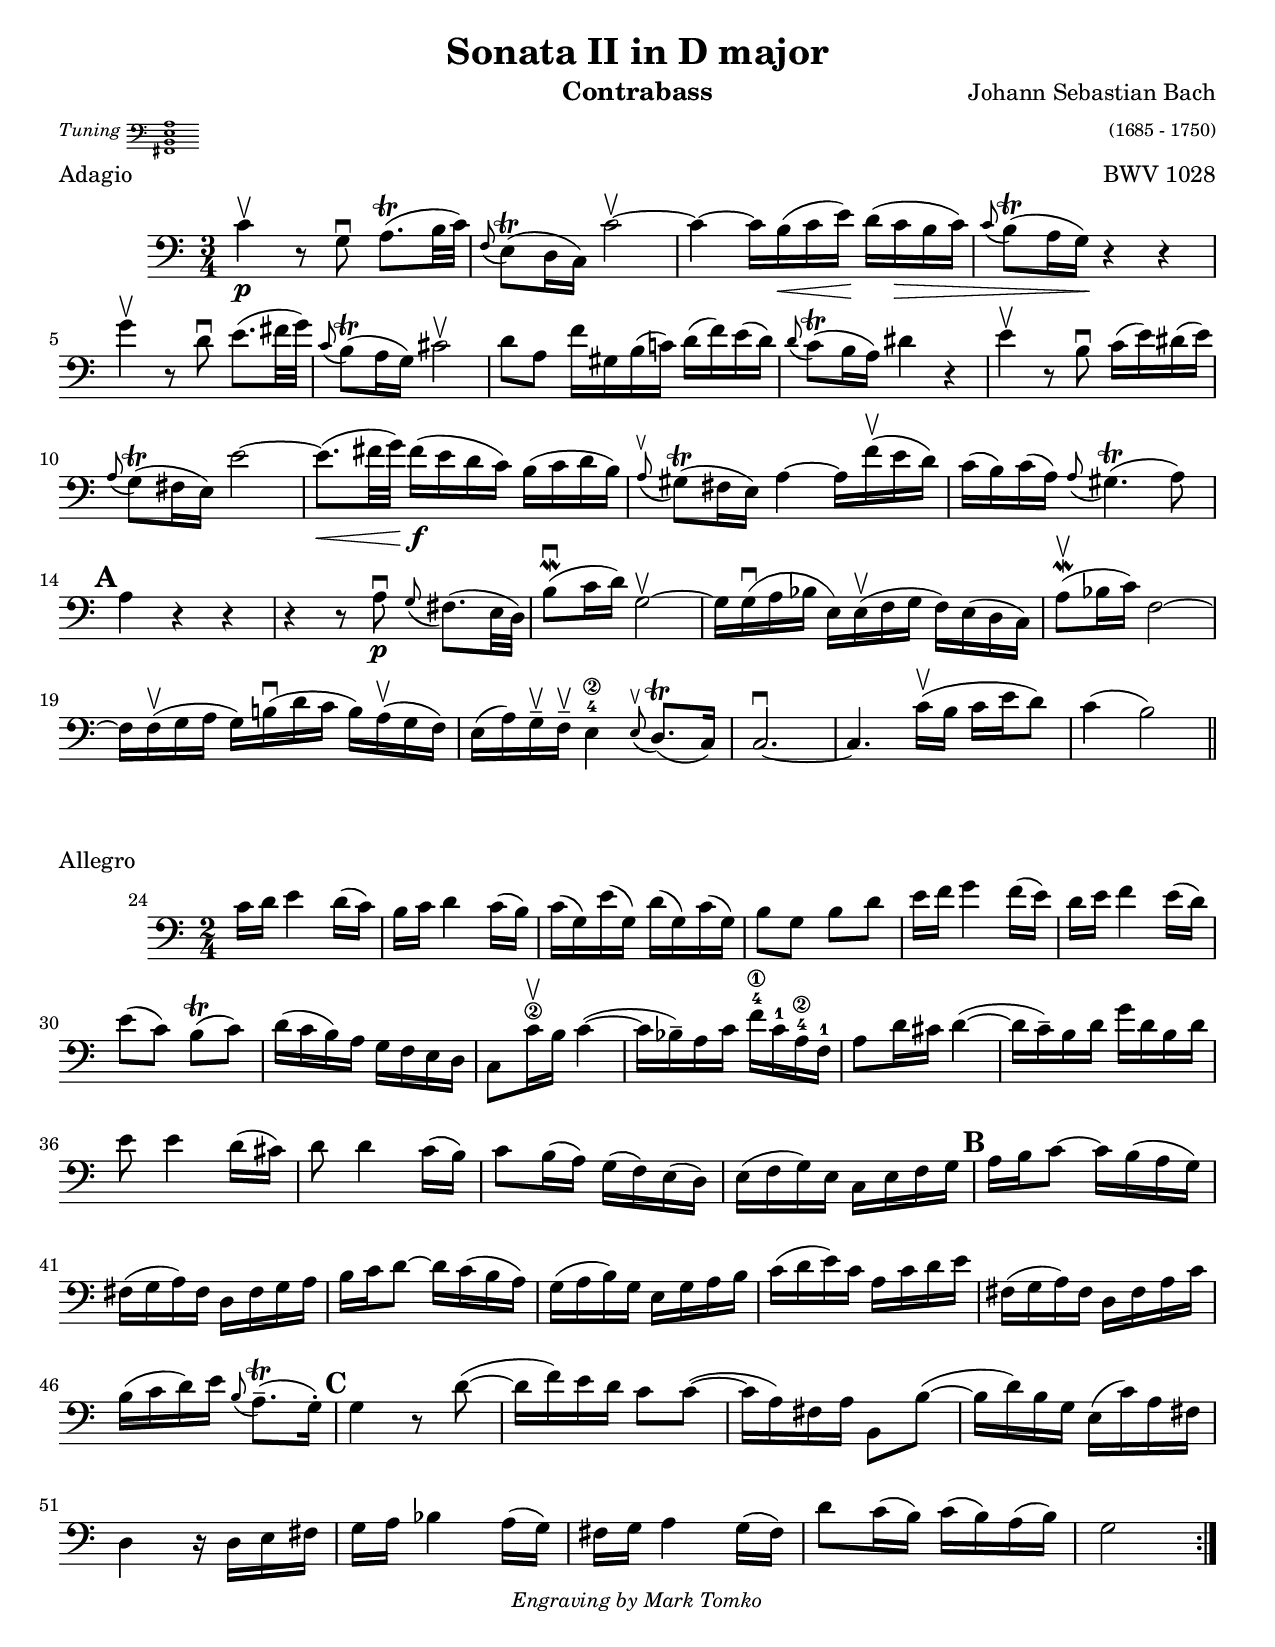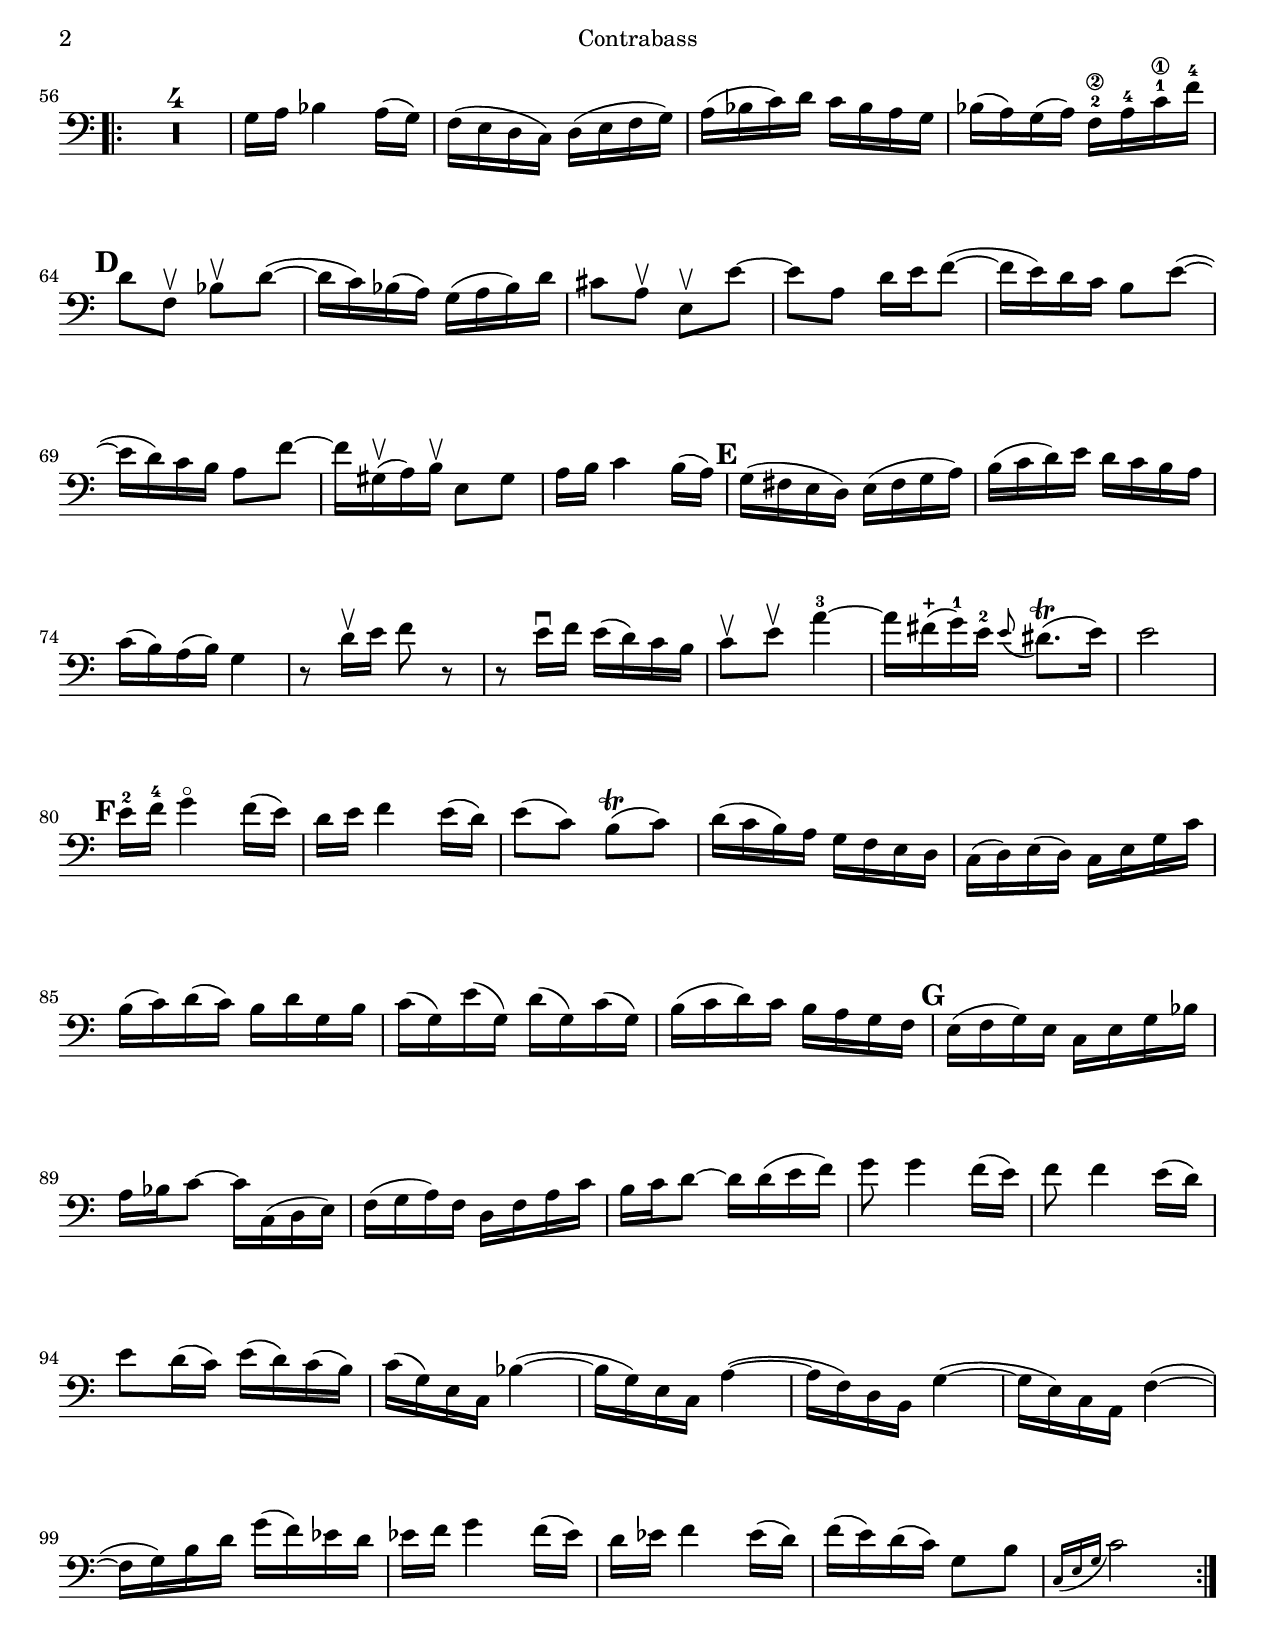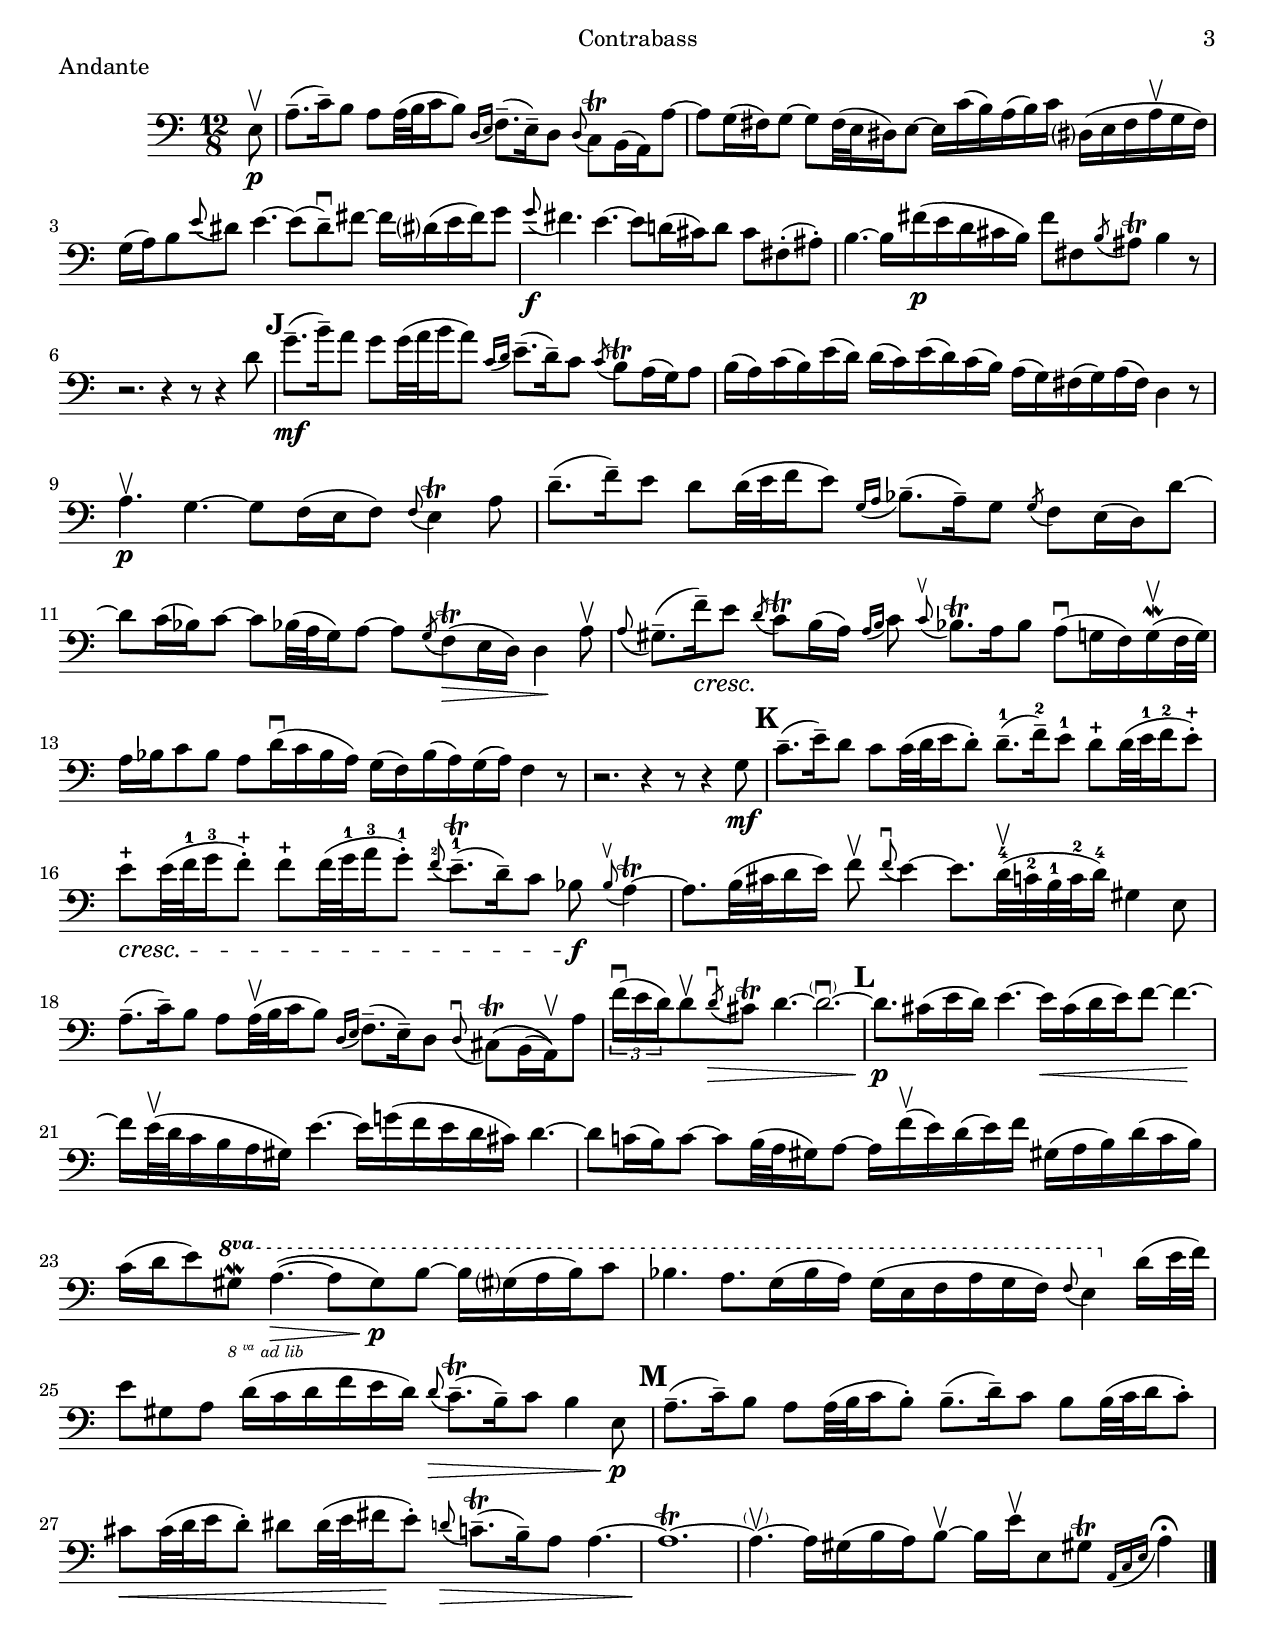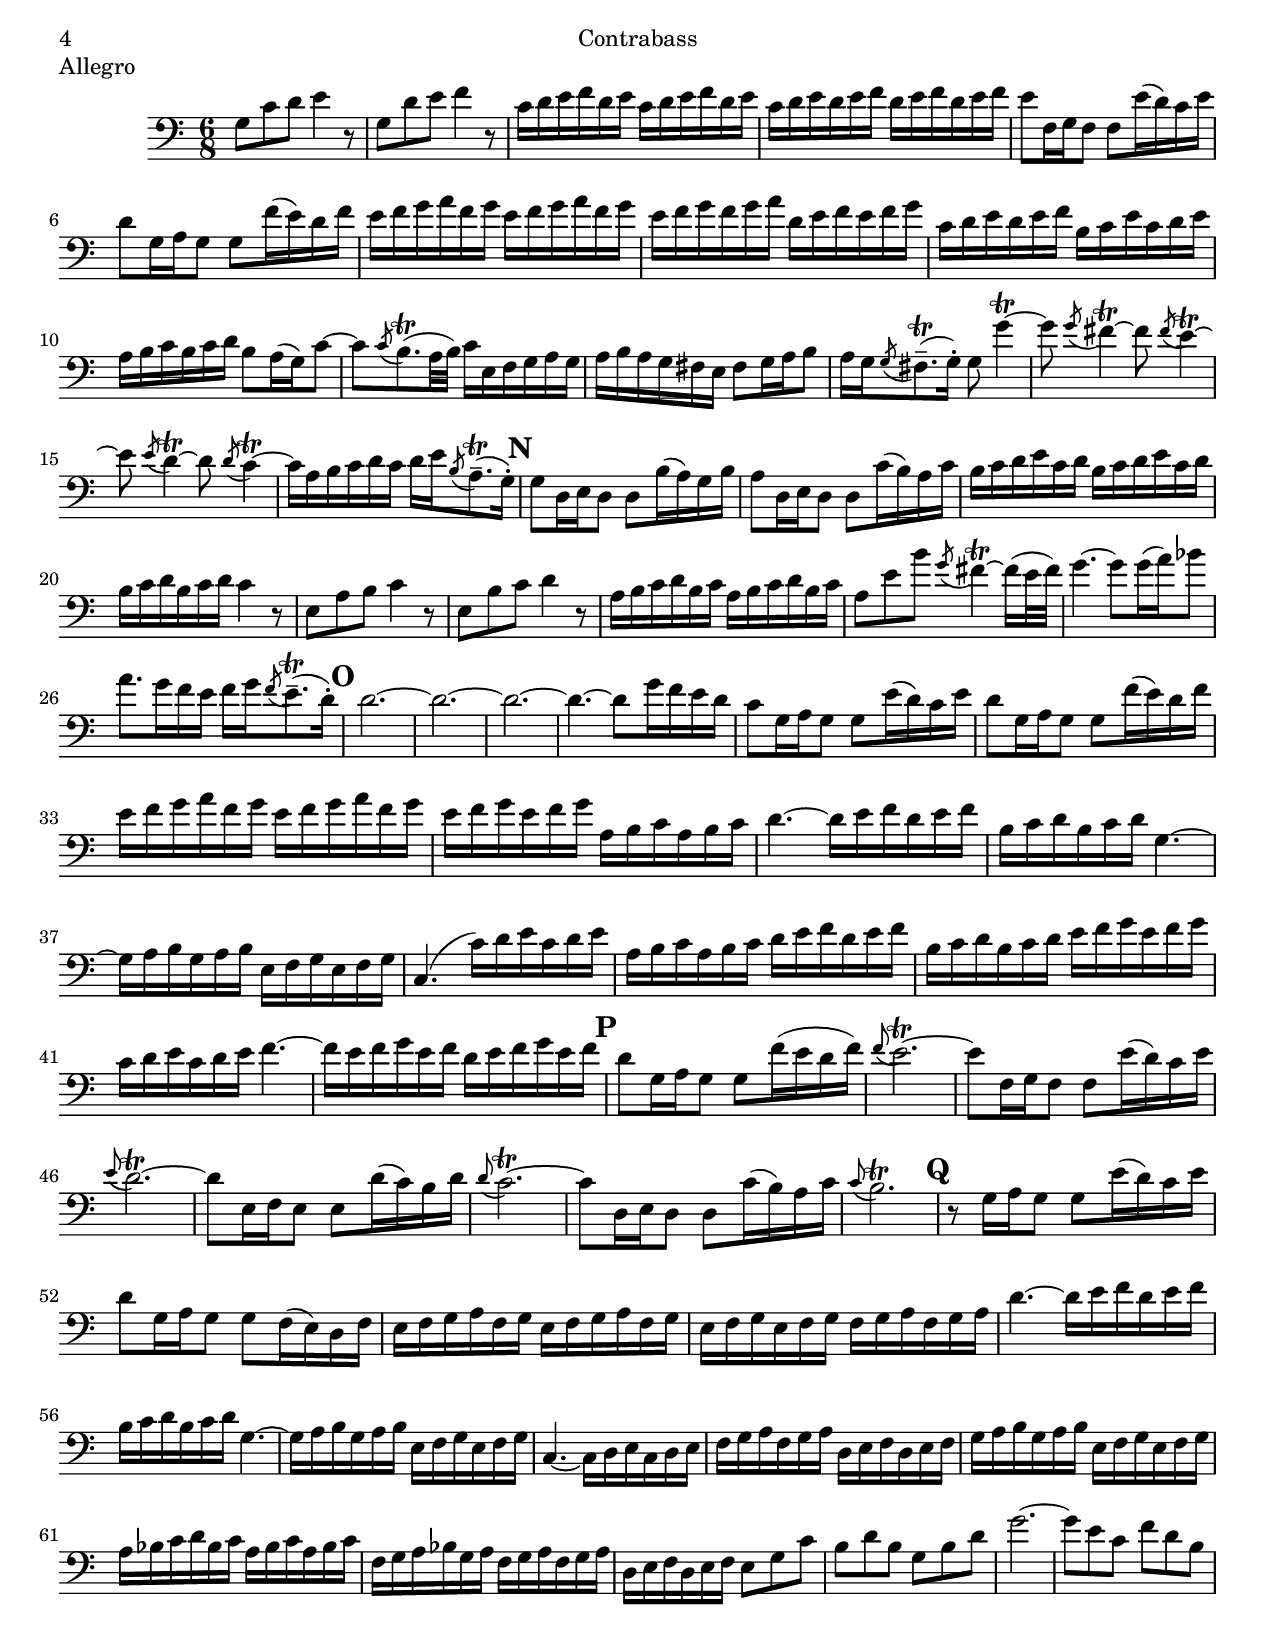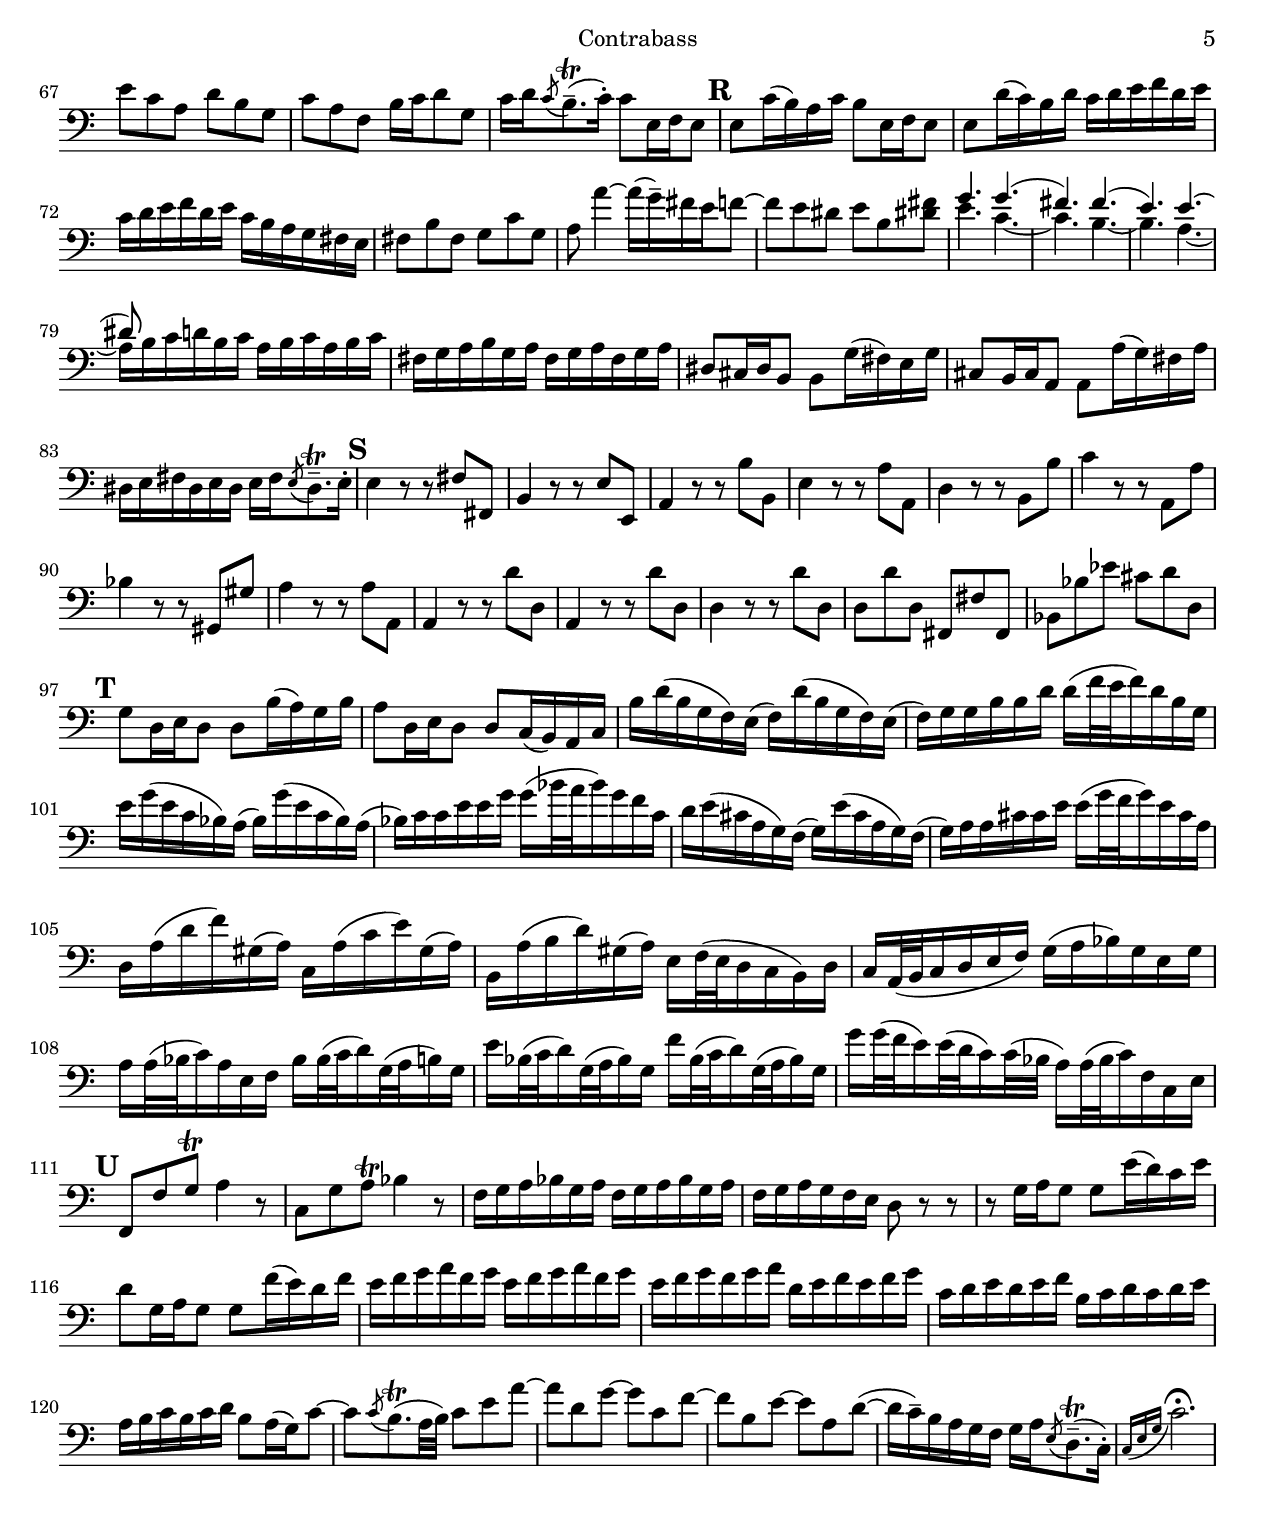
\version "2.24.3"

\header {
  title = "Sonata II in D major"
  opus = "BWV 1028"
  composer = "Johann Sebastian Bach"
  instrument = "Contrabass"
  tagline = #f
  meter = \markup {
    \italic \tiny Tuning
    \score {
      \layout {
        indent = 0.0
      }
      \header {
        piece = "Tuning"
        opus = ""
      }
      \new Staff \with {
        \magnifyStaff #4/7
      } {
        \new Voice {
          \relative {
            \omit Score.TimeSignature
            \omit Score.BarLine
            \clef bass
            <<fis,1 b e a>>
          }
        }
      }
    }
  }
  arranger = \markup { \tiny "(1685 - 1750)" }
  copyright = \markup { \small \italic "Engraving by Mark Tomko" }
}

\paper {
  #(set-paper-size "letter")
}

\version "2.24.3"

adagioBassNotes =
\relative {
  \set Score.rehearsalMarkFormatter = #format-mark-alphabet
  \clef bass
  \time 3/4
  \key c \major
  | c'4\p\upbow r8 g\downbow a8.\trill (b32 c)
  | \appoggiatura f,8 e8\trill (d16 c) c'2\upbow~
  | c4~ c16 b\< (c e\!) d (c\> b c)
  | \appoggiatura c8 b\trill (a16 g\!) r4 r4 \break
  | g'4\upbow r8 d\downbow e8. (fis32 g)
  | \appoggiatura c,8 b\trill (a16 g) cis2\upbow
  | d8 a f'16 gis, b (c!) d (f) e (d)
  | \appoggiatura d8 c\trill (b16 a) dis4 r
  | e4\upbow r8 b\downbow c16 (e) dis (e) \break
  | \appoggiatura a,8 g\trill (fis16 e) e'2~
  | e8.\< (fis32 g) fis16\f (e d c) b (c d b)
  | \appoggiatura a8\upbow gis\trill (fis16 e) a4~ a16 f'\upbow (e d)
  | c16 (b) c16 (a) \appoggiatura a8 gis4.\trill (a8) \break
  | \mark \default a4 r r
  | r4 r8 a8\p\downbow \appoggiatura g8 fis8. (e32 d)
  | b'8\mordent\downbow (c16 d)) g,2\upbow~
  | g16 g\downbow (a bes e,) e\upbow (f g f)  e (d c)
  | a'8\mordent\upbow (bes16 c) f,2~ \break
  | f16 f\upbow (g a g) b!\downbow (d c b) a\upbow (g f16)
  | e16 (a) g\tenuto\upbow f\tenuto\upbow e4-4\2 \appoggiatura e8\upbow d8.\trill (c16)
  | c2.\downbow~
  | c4. c'16\upbow (b c e d8)
  | c4 (b2) \bar "||"
}

\version "2.24.3"

plus = \finger \markup \fontsize #6 "+"

allegroBassNotes =
\relative {
  \clef bass
  \time 2/4
  \key c \major
  \set Score.rehearsalMarkFormatter = #format-mark-alphabet
  \set Score.currentBarNumber = #24
  \repeat volta 2 {
    c'16 d e4 d16 (c)
    | b16 c d4 c16 (b)
    | c16 (g) e' (g,) d' (g,) c (g)
    | b8 g b d
    | e16 f g4 f16 (e)
    | d16 e f4 e16 (d) \break
    | e8 (c) b\trill (c)
    | d16 (c b)  a g f e d
    | c8 c'16\2\upbow b c4~ (
    | c16 bes\tenuto) a c f-4\1 c-1 a-4\2 f-1
    | a8 d16 cis d4~ (
    | d16 c\tenuto) b d g d b d \break
    | e8 e4 d16 (cis)
    | d8 d4 c16 (b)
    | c8 b16 (a) g (f) e (d)
    | e16 (f g) e c e f g
    | \mark 2 a16 b c8~ c16 b (a g) \break
    | fis16 (g a) fis d fis g a
    | b16 c d8~ d16 c (b a)
    | g16 (a b) g e g a b
    | c16 (d e16) c a c d e
    | fis,16 (g a) fis d fis a c \break
    | b16 (c d) e \appoggiatura b8 a8.\trill\tenuto (g16\staccato)
    | \mark \default g4 r8 d'8~ (
    | d16 f) e d c8 c~ (
    | c16 a) fis a b,8 b'~ (
    | b16 d) b g e (c') a fis \break
    | d4 r16 d16 e fis
    | g16 a bes4 a16 (g)
    | fis g a4 g16 (fis)
    | d'8 c16 (b) c (b) a (b)
    | g2
  } \pageBreak
  \repeat volta 2 {
    \compressMMRests { R2*4 }
    g16 a bes4 a16 (g)
    | f16 (e d c) d (e f g)
    | a16 (bes c) d c bes a g
    | bes16 (a) g (a) f-2\2 a-4 c-1\1 f-4 \break
    | \mark \default d8 f,\upbow bes\upbow d~ (
    | d16 c) bes (a) g (a bes) d
    | cis8 a\upbow e\upbow e'~
    | e8 a, d16 e f8~ (
    | f16 e) d c b8 e~ (\break
    | e16 d) c b a8 f'8~
    | f16 gis,\upbow (a) b\upbow e,8 gis
    | a16 b c4 b16 (a)
    | \mark \default g16 (fis e d) e (fis g a)
    | b16 (c d) e d c b a \break
    | c16 (b) a (b) g4
    | r8 d'16\upbow e f8 r8
    | r8 e16\downbow f e (d) c b
    | c8\upbow e\upbow a4-3~
    | a16 fis-\plus (g-1) e-2 \appoggiatura e8 dis8.\trill (e16)
    | e2 \break
    | \mark \default e16-2 f-4 g4\flageolet f16 (e)
    | d16 e f4 e16 (d)
    | e8 (c) b\trill (c)
    | d16 (c b) a g f e d
    | c16 (d) e (d) c e g c \break
    | b16 (c) d (c) b d g, b
    | c16 (g) e' (g,) d' (g,) c (g)
    | b16  (c d) c b a g f
    | \mark \default e16 (f g) e c e g bes \break
    | a16 bes c8~ c16 c, (d e)
    | f (g a) f d f a c
    | b16 c d8~ d16 d (e f)
    | g8 g4 f16 (e)
    | f8 f4 e16 (d) \break
    | e8 d16 (c) e (d) c (b)
    | c16 (g) e c bes'4~ (
    | bes16 g) e c a'4~ (
    | a16 f) d b g'4~ (
    | g16 e) c a f'4~ ( \break
    | f16 g) b d g (f) ees d
    | ees16 f g4 f16 (ees)
    | d16 ees f4 ees16 (d)
    | f16 (e) d (c) g8 b
    | \appoggiatura { c,16 e g } c2 \fine \pageBreak
  }
}

\version "2.24.3"

plus = \finger \markup \fontsize #6 "+"

andanteBassNotes =
\relative {
   \autoBreaksOff
  \set Score.rehearsalMarkFormatter = #format-mark-alphabet
  \set Staff.ottavationMarkups = #ottavation-ordinals
  \clef bass
  \time 12/8
  \key a \minor
  \partial 8 e8\p\upbow
  \autoLineBreaksOff
  | a8.\tenuto (c16\tenuto) b8 a8 a32 (b c16 b8) \appoggiatura { d,16 e } f8.\tenuto (e16\tenuto) d8  \appoggiatura d8 c \trill b16 (a) a'8~
  | a8 g16 (fis) g8~ g8 fis32 (e dis16) e8~ e16 c' (b) a (b) c dis,? (e fis a\upbow g fis) \break
  | g16 (a) b8 \appoggiatura e dis e4.~ e8 (dis\tenuto\downbow) fis~ fis16 dis? (e fis) g8
  | \appoggiatura g\f fis4. e4.~ e8 d!16 (cis) d8 cis fis,!\staccato (ais\staccato)
  | b4.~ b16 fis'\p (e d cis b) fis'8 fis, \acciaccatura b ais\trill b4 r8 \break
  | r2. r4 r8 r4 d8
  | \mark 10 g8.\tenuto\mf (b16\tenuto) a8 g g32 (a b16 a8) \appoggiatura { c,16 d} e8.\tenuto (d16\tenuto) c8 \acciaccatura c8 b8\trill a16 (g) a8
  | b16 (a) c (b) e (d) d (c) e (d) c (b) a (g) fis (g) a (fis) d4 r8 \break
  | a'4.\p\upbow  g4.~ g8 f16 (e f8) \appoggiatura f e4\trill a8
  | d8.\tenuto (f16\tenuto) e8 d8 d32 (e f16 e8) \appoggiatura { g,16 a } bes8.\tenuto (a16\tenuto) g8 \acciaccatura g f e16 (d) d'8~ \break
  | d8 c16 (bes) c8~ c8 bes!32 (a g16) a8~ a8 \acciaccatura g f\trill\> (e16 d) d4\! a'8\upbow
  | \appoggiatura a gis8.\tenuto (f'16\tenuto\cresc) e8\! \acciaccatura d c8\trill b16 (a) \appoggiatura { a b } c8 \appoggiatura c\upbow bes8.\trill a16 bes8 a\downbow (g16 f)  g\mordent\upbow (f32 g) \break
  | a16 bes c8 bes a d16\downbow (c bes a) g (f) bes (a) g (a) f4 r8
  | r2. r4 r8 r4 g8\mf
  | \mark \default c8.\tenuto (e16\tenuto) d8 c c32 (d e16 d8\staccato) d8.\tenuto-1 (f16\tenuto-2) e8-1 d8-\plus d32 (e-1 f16-2 e8\staccato-\plus) \break
  | e8\cresc-\plus e32 (f-1 g16-3 f8\staccato-\plus) f8-\plus f32 (g-1 a16-3 g8\staccato-1) \appoggiatura f-2 e8.-1\tenuto\trill (d16\tenuto) c8 bes\f \appoggiatura bes\upbow a4~\trill
  | a8. b32 (cis d16 e) f8\upbow \appoggiatura f\downbow e4~ e8. d32\upbow-4 (c-2 b-1 c-2 d16-4) gis,4 e8 \break
  | a8.\tenuto (c16\tenuto) b8 a8 a32\upbow (b c16 b8) \appoggiatura { d,16 e } f8.\tenuto (e16\tenuto) d8 \appoggiatura d8\downbow cis\trill \(b16 (a\upbow)\) a'8
  | \tuplet 3/2 {f'16\downbow (e d)} d8\upbow \acciaccatura d\downbow\> cis\trill d4.~d2.-\parenthesize\downbow ~
  | \mark \default d8.\p cis16 (e d) e4.~ e16\< cis (d e) f8~ f4.~\! \break
  | f16 e32\upbow (d c16 b a gis) e'4.~ e16 g! (f e d cis) d4.~
  | d8 c!16 (b) c8~ c b32 (a gis16) a8~ a16 f'\upbow (e) d (e) f gis,! (a b) d (c b) \break
  | c16 (d e8) \ottava 1 gis8_\markup {\teeny { \italic { 8\super{"va"} "ad lib" } } }\mordent a4.~\> (a8 gis\p) b8~ b16 gis? (a b) c8
  | bes4. a8. g16 (bes a) g (e f a g f) \appoggiatura f8 e4 \ottava 0 d16 (e32 f) \break
  | e8 gis, a d16 (c d f e d) \appoggiatura d8\> c8.\tenuto\trill (b16\tenuto) c8 b4 e,8\p
  | \mark \default a8.\tenuto (c16\tenuto) b8 a a32 (b c16 b8\staccato) b8.\tenuto (d16\tenuto) c8 b b32 (c d16 c8\staccato) \break
  | cis8\< cis32 (d e16 d8\staccato) dis dis32 (e fis16\! e8\staccato) \appoggiatura d\> c8.\trill\tenuto (b16\tenuto) a8 a4.~
  | a1.\trill\!~
  | a4.-\parenthesize\upbow~a16 gis (b a) b8\upbow~ b16 e\upbow e,8 gis!8\trill \appoggiatura { a,16 c e} a4\fermata \fine
  \autoLineBreaksOn
}

\version "2.24.3"

allegroIIBassNotes =
\relative {
  \clef bass
  \time 6/8
  \key c \major
  \set Score.rehearsalMarkFormatter = #format-mark-alphabet
  g8 c d e4 r8
  | g,8 d' e f4 r8
  | c16 d e f d e c d e f d e
  | c16 d e d e f d e f d e f
  | e8 f,16 g f8 f8 e'16 (d) c e \break
  | d8 g,16 a g8 g f'16 (e) d f
  | e16 f g a f g e f g a f g
  | e16 f g f g a d, e f e f g
  | c,16 d e d e f b, c e c d e \break
  | a,16 b c b c d b8 a16 (g) c8~
  | c8 \acciaccatura c b8.\trill (a32 b) c16 e, f g a g
  | a16 b a g fis e fis8 g16 a b8
  | a16 g \acciaccatura g8 fis8.\trill\tenuto (g16-.) g8 g'4~\trill
  | g8 \acciaccatura g8 fis4~\trill fis8 \acciaccatura fis e4~\trill \break
  | e8 \acciaccatura e8 d4~\trill d8 \acciaccatura d8 c4~\trill
  | c16 a b c d c d e \acciaccatura b8 a8.\trill\tenuto (g16-.)
  | \mark 14 g8 d16 e d8 d b'16 (a) g b
  | a8 d,16 e d8 d c'16 (b) a c
  | b16 c d e c d b c d e c d \break
  | b16 c d b c d c4 r8
  | e,8 a b c4 r8
  | e,8 b' c d4 r8
  | a16 b c d b c a b c d b c
  | a8 e' b' \acciaccatura g8 fis4~\trill fis16 (e32 fis)
  | g4.~ g8 g16 (a) bes8 \break
  | a8. g16 f e f g \acciaccatura f8 e8.\trill\tenuto (d16-.)
  | \mark \default d2.~
  | d2.~
  | d2.~
  | d4.~ d8 g 16 f e d
  | c8 g16 a g8 g e'16 (d) c e
  | d8 g,16 a g8 g f'16 (e) d f \break
  | e16 f g a f g e f g a f g
  | e16 f g e f g a, b c a b c
  | d4.~ d16 e f d e f
  | b,16 c d b c d g,4.~ \break
  | g16 a b g a b e, f g e f g
  | c,4. (c'16) d e c d e
  | a,16 b c a b c d e f d e f
  | b,16 c d b c d e f g e f g \break
  | c,16 d e c d e  f4.~
  | f16 e f g e f d e f g e f
  | \mark \default d8 g,16 a g8 g f'16 (e d f)
  | \appoggiatura f8 e2.~\trill
  | e8 f,16 g f8 f e'16 (d) c e \break
  | \appoggiatura e8 d2.~\trill
  | d8 e,16 f e8 e d'16 (c) b d
  | \appoggiatura d8 c2.~\trill
  | c8 d,16 e d8 d c'16 (b) a c
  | \appoggiatura c8 b2.\trill
  | \mark \default r8 g16 a g8 g e'16 (d) c e \break
  | d8 g,16 a g8 g f16 (e) d f
  | e16 f g a f g e f g a f g
  | e16 f g e f g f g a f g a
  | d4.~ d16 e f d e f \break
  | b,16 c d b c d g,4.~
  | g16 a b g a b e, f g e f g
  | c,4.~ c16 d e c d e
  | f16 g a f g a d, e f d e f
  | g16 a b g a b e, f g e f g \break
  | a bes c d bes c  a bes c a bes c
  | f,16 g a bes g a f g a f g a
  | d,16 e f d e f e8 g c
  | b8 d b g b d g2.~
  | g8 e c f d b \break
  | e8 c a d b g
  | c8 a f  b16 c d8 g,
  | c16 d \acciaccatura c8 b8.\trill\tenuto (c16-.) c8 e,16 f e8
  | \mark \default e8 c'16 (b) a c b8 e,16 f e8
  | e8 d'16 (c) b d c d e f d e \break
  | c16 d e f d e c b a g fis e
  | fis8 b fis g c g
  | a8 a'4~ a16 (g\tenuto) fis e f8~
  | f8 e dis e b <<dis! fis>>
  | <<
    \voiceOne {
      g4. g4. (
      | fis4.) fis4. (
      | e4.) e4. (
      | dis8) s8 s8 s4.
    }
    \new Voice {
      \voiceTwo
      e4. c4.~
      | c4. b4.~
      | b4. a4.~ \break
      | a16 b16 c d b c a b c a b c
    }
  >> \oneVoice
  | fis,16 g a b g a fis g a fis g a
  | dis,8 cis16 dis b8 b g'16 (fis) e g
  | cis,8 b16 cis a8 a8 a'16 (g) fis a \break
  | dis,16 e fis dis e dis e fis \acciaccatura e8 dis8.\trill\tenuto e16-.
  | \mark \default e4 r8 r fis8 fis,
  | b4 r8 r e8 e,
  | a4 r8 r b' b,
  | e4 r8 r a8 a,
  | d4 r8 r b8 b'
  | c4 r8 r a, a' \break
  | bes4 r8 r gis,8 gis'8
  | a4 r8 r a8 a,
  | a4 r8 r8 d'8 d,
  | a4 r8 r8 d'8 d,
  | d4 r8 r8 d'8 d,
  | d8 d' d, fis, fis' fis,
  | bes8 bes' ees cis d d, \break
  | \mark \default g8 d16 e d8 d b'16 (a) g b
  | a8 d,16 e d8 d c16 (b) a c
  | b'16 d (b g f) e (f) d' (b g f) e (
  | f16) g g b b d d (f32 e f16) d b g \break
  | e'16 g (e c bes) a (bes) g' (e c bes) a (
  | bes16) c c e e g g (bes32 a bes16) g f c
  | d16 e (cis a g) f (g) e' (cis a g) f (
  | g16) a a cis cis e e (g32 f g16) e cis a \break
  | d,16 a' (d f) gis, (a) c, a' (c e) gis, (a)
  | b,16 a' (b d) gis, (a) e f32 (e d16 c b) d
  | c16 a32 (b c16 d e f) g (a bes) g e g \break
  | a16 a32 (bes c16) a e f bes bes32 (c d16) g,32 (a b16) g
  | e'16 bes32 (c d16) g,32 (a bes16) g f' bes,32 ( c d16) g,32 (a bes16) g
  | g'16 g32 (f e16) e32 (d c16) c32 (bes a16) a32 (bes c16) f, c e \break
  | \mark \default f,8 f' g\trill a4 r8
  | c,8 g' a\trill bes4 r8
  | f16 g a bes g a f g a bes g a
  | f16 g a g f e d8 r8 r8
  | r8 g16 a g8 g8 e'16 (d) c e \break
  | d8 g,16 a g8 g f'16 (e) d f
  | e16 f g a f g e f g a f g
  | e16 f g f g a d, e f e f g
  | c,16 d e d e f b, c d c d e \break
  | a,16 b c b c d b8 a16 (g) c8~
  | c8 \acciaccatura c8 b8.\trill (a32 b) c8 e a~
  | a8 d, g~ g c, f~
  | f8 b, e~ e a, d~ (
  | d16 c\tenuto) b a g f g a \acciaccatura e8 d8.\trill\tenuto (c16-.)
  | \appoggiatura { c e g } c2. \fermata
}


\book {
  \score {
    \layout {
      top-margin = 0.0
    }
    \header {
      piece = "Adagio"
    }
    \new Staff {
      \new Voice {
        \adagioBassNotes
      }
    }
  }

  \score {
    \header {
      piece = "Allegro"
      opus = ""
    }
    \new Staff {
      \new Voice {
        \allegroBassNotes
      }
    }
  }

  \score {
    \header {
      piece = "Andante"
      opus = ""
    }
    \new Staff {
      \new Voice {
        \andanteBassNotes
      }
    }
  }

  \score {
    \header {
      piece = "Allegro"
      opus = ""
    }
    \new Staff {
      \new Voice {
        \allegroIIBassNotes
      }
    }
  }
}
